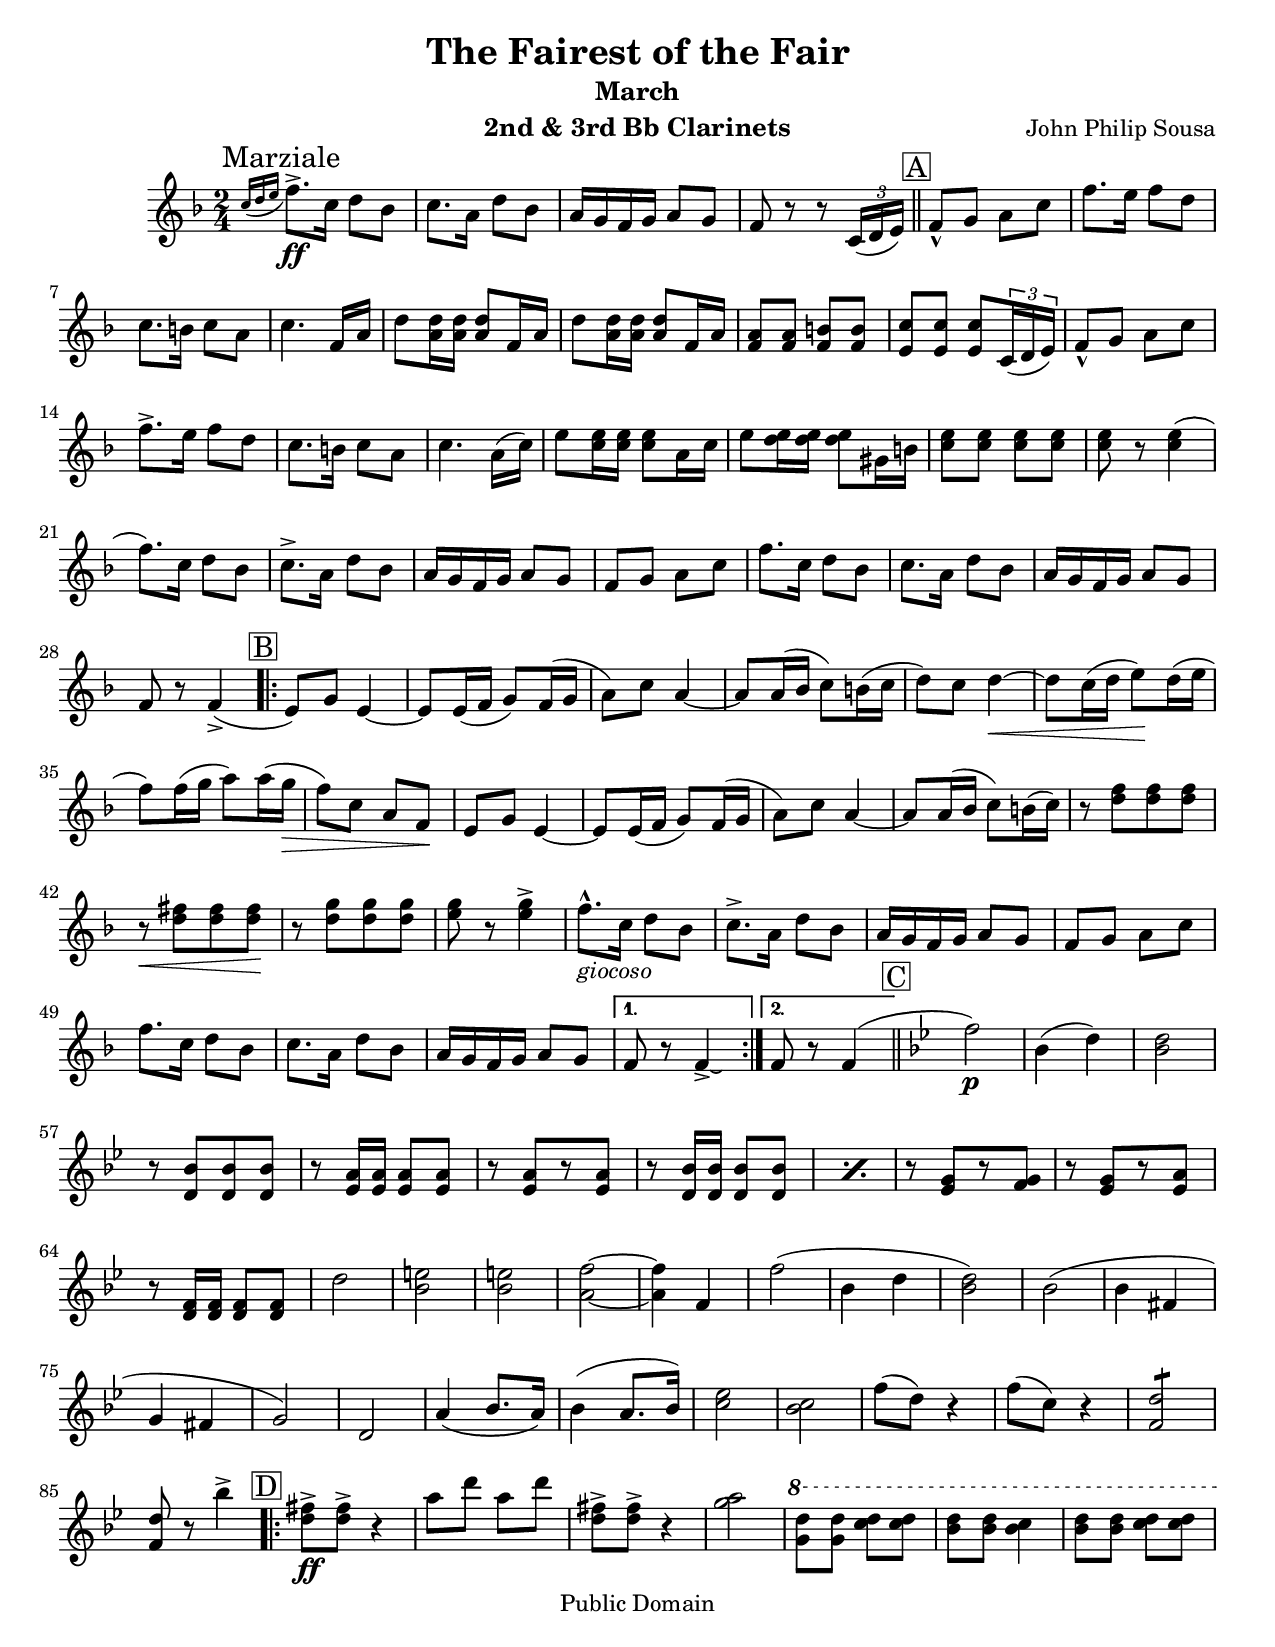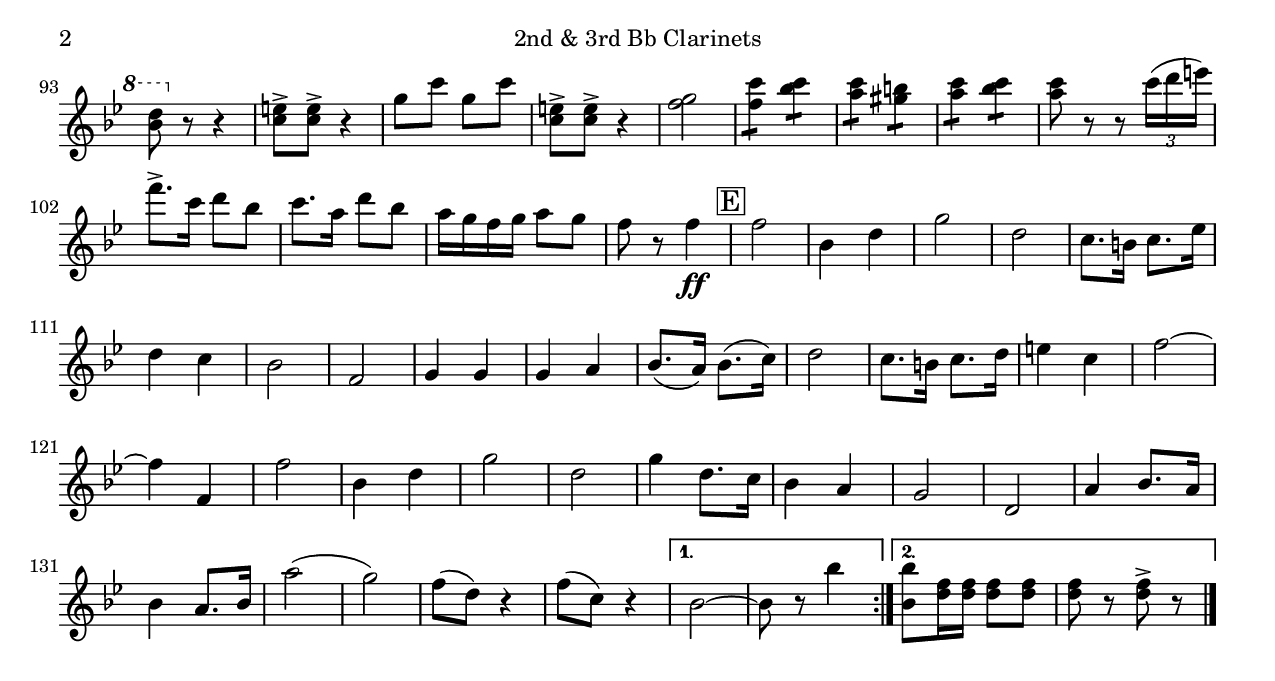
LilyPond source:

\version "2.16.2"
\include "JPSFotF.ly"

\paper {
  #(set-paper-size "letter")
}

\header {
  instrument = "2nd & 3rd Bb Clarinets"
}

\score {
  \new Staff \with { printPartCombineTexts = ##f } {  
    <<
      \set Staff.midiInstrument = "clarinet" 
      \override Score.RehearsalMark #'break-align-symbol = #'time-signature
      \mark "Marziale"
      <<
	\rehearsalMarks
        \partcombine \clarinetInBbTwo \clarinetInBbThree
      >>
    >>
  }
  
  \layout {}
  \midi {
    \tempo 4 = 120
  }
}

